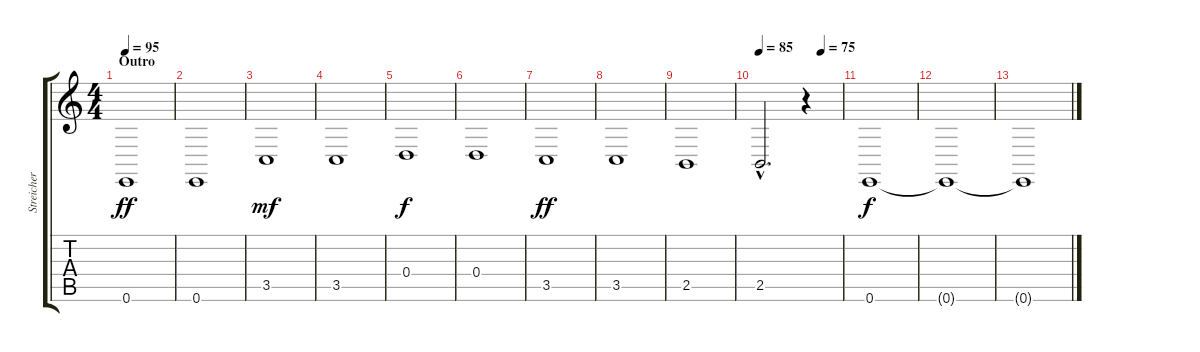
\track ("Streicher 2" "Streicher ") {instrument stringensemble1}
\staff {score tabs}
\tuning (E4 B3 G3 D3 A2 E2) {hide}
\ts (4 4)
\section ("" "Outro")
\tempo 95
\clef g2
\ks c
0.6.1{dy ff} |
0.6.1 |
3.5.1{dy mf} |
3.5.1 |
0.4.1{dy f} |
0.4.1 |
3.5.1{dy ff} |
3.5.1 |
2.5.1 |
\tempo 85
\tempo (75 0.75)
2.5{hac}.2{d volume 4} r.4{volume 15} |
0.6.1{dy f} |
0.6{t}.1{volume 5} |
0.6{t}.1{volume 0}
